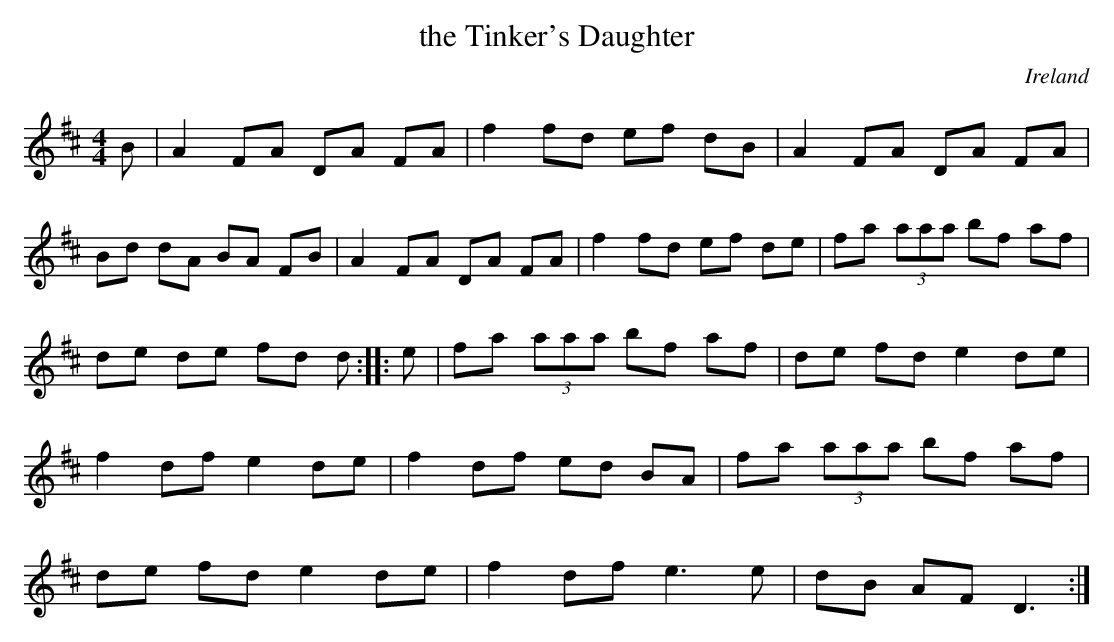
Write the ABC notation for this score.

X:1
T:the Tinker's Daughter
M:4/4
O:Ireland
K:D major
B|\
A2 FA DA FA|f2 fd ef dB|\
A2 FA DA FA|Bd dA BA FB|\
A2 FA DA FA|f2 fd ef de|\
fa (3aaa bf af|de de fd d::\
e|\
fa (3aaa bf af|de fd e2 de|\
f2 df e2 de|f2 df ed BA|\
fa (3aaa bf af|de fd e2 de|\
f2df e3e|dB AF D3:|\
